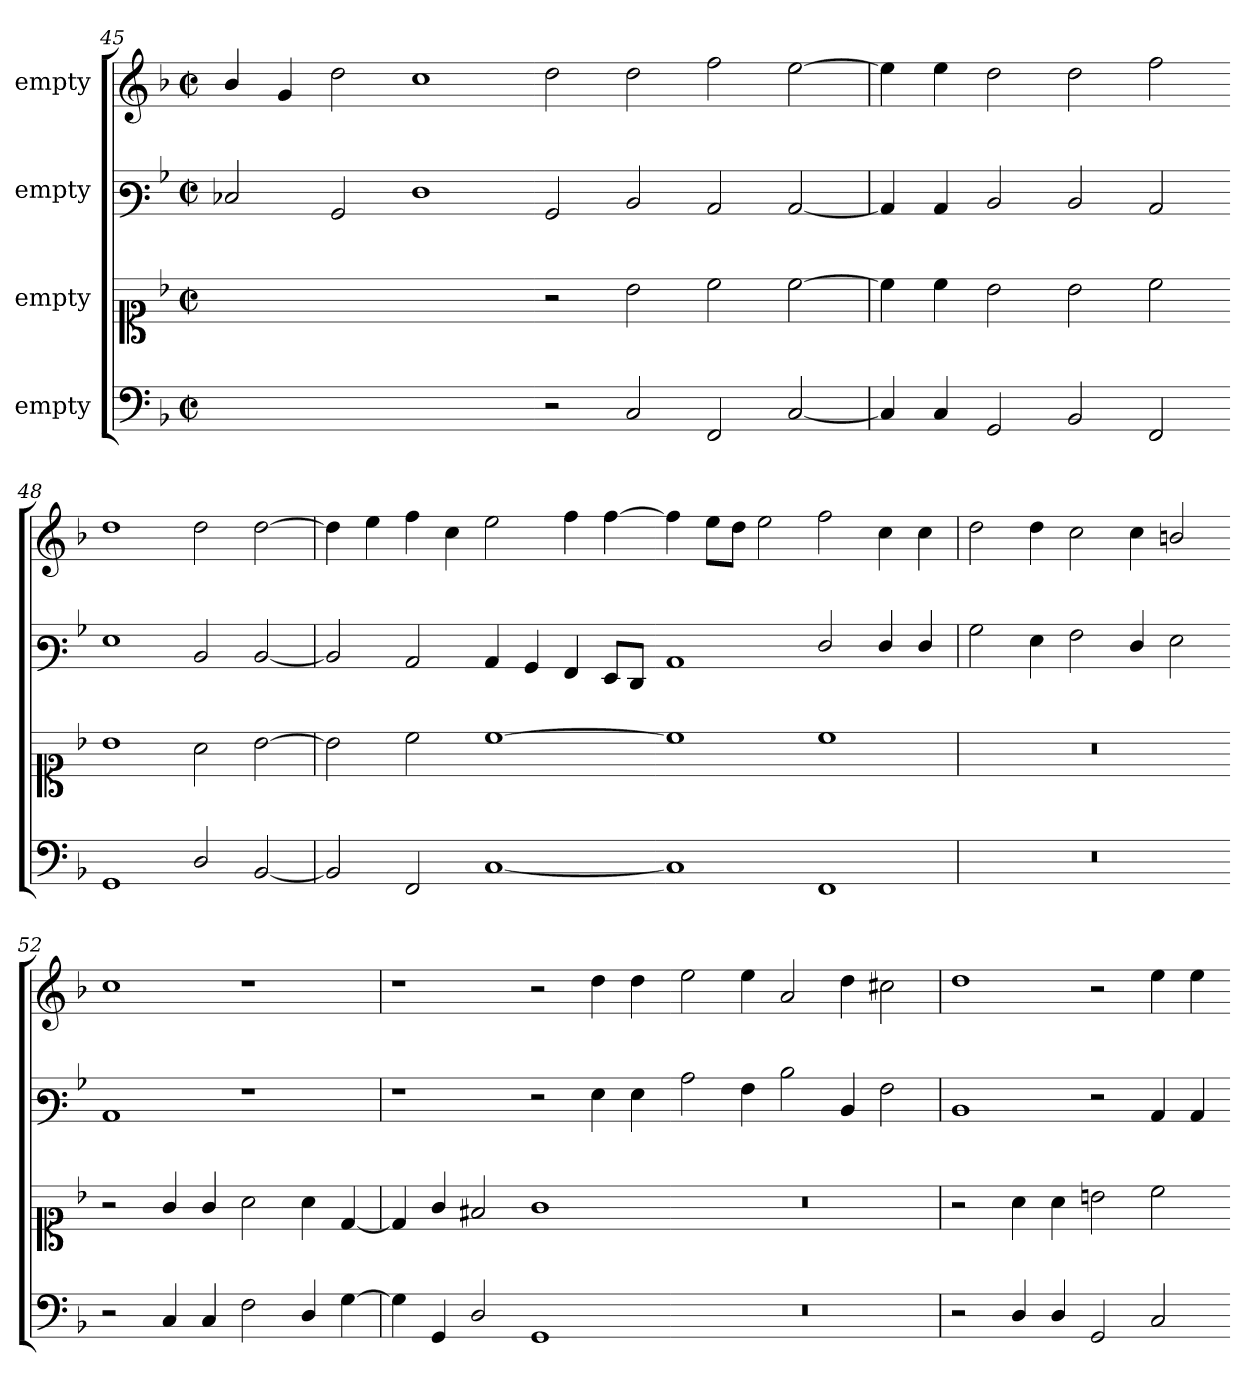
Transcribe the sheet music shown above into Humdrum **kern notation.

**kern	**kern	**kern	**kern
*part4	*part3	*part2	*part1
*staff4	*staff3	*staff2	*staff1
*I"empty	*I"empty	*I"empty	*I"empty
*clefF4	*clefC1	*clefF3	*clefG2
*k[b-]	*k[b-]	*k[b-]	*k[b-]
*F:	*F:	*F:	*F:
*M2/1	*M2/1	*M2/1	*M2/1
*met(c|)	*met(c|)	*met(c|)	*met(c|)
=45	=45	=45	=45
0ryy	0ryy	2E-X/	4b-/
.	.	.	4g/
.	.	2BB-/	2dd\
.	.	1F	1cc
=46-	=46-	=46-	=46-
2r	2r	2BB-/	2dd\
2C/	2b-\	2D/	2dd\
2FF/	2cc\	2C/	2ff\
[2C/	[2cc\	[2C/	[2ee\
=47	=47	=47	=47
4C!/]	4cc!\]	4C!/]	4ee!\]
4C/	4cc\	4C/	4ee\
2GG/	2b-\	2D/	2dd\
2BB-/	2b-\	2D/	2dd\
2FF/	2cc\	2C/	2ff\
=48-	=48-	=48-	=48-
1GG	1b-	1G	1dd
2D/	2a\	2D/	2dd\
[2BB-/	[2b-\	[2D/	[2dd\
=49	=49	=49	=49
2BB-/]	2b-\]	2D/]	4dd\]
.	.	.	4ee\
2FF/	2cc\	2C/	4ff\
.	.	.	4cc\
[1C	[1cc	4C/	2ee\
.	.	4BB-/	.
.	.	4AA/	4ff\
.	.	8GG/L	[4ff\
.	.	8FF/J	.
=50-	=50-	=50-	=50-
1C]	1cc]	1C	4ff\]
.	.	.	8ee\L
.	.	.	8dd\J
.	.	.	2ee\
1FF	1cc	2F/	2ff\
.	.	4F/	4cc\
.	.	4F/	4cc\
=51	=51	=51	=51
0r	0r	2B-\	2dd\
.	.	4G\	4dd\
.	.	2A\	2cc\
.	.	4F/	4cc\
.	.	2G\	2bn/
=52-	=52-	=52-	=52-
2r	2r	1C	1cc
4C/	4g/	.	.
4C/	4g/	.	.
2F\	2a\	1r	1r
4D/	4a\	.	.
[4G\	[4d/	.	.
=53	=53	=53	=53
4G\]	4d/]	1r	1r
4GG/	4g/	.	.
2D/	2f#X/	.	.
1GG	1g	2r	2r
.	.	4G\	4dd\
.	.	4G\	4dd\
=54-	=54-	=54-	=54-
0r	0r	2c\	2ee\
.	.	4A\	4ee\
.	.	2d\	2a/
.	.	4D/	4dd\
.	.	2A\	2cc#X\
=55	=55	=55	=55
2r	2r	1D	1dd
4D/	4a\	.	.
4D/	4a\	.	.
2GG/	2bn\	2r	2r
2C/	2cc\	4C/	4ee\
.	.	4C/	4ee\
=-	=-	=-	=-
*-	*-	*-	*-
